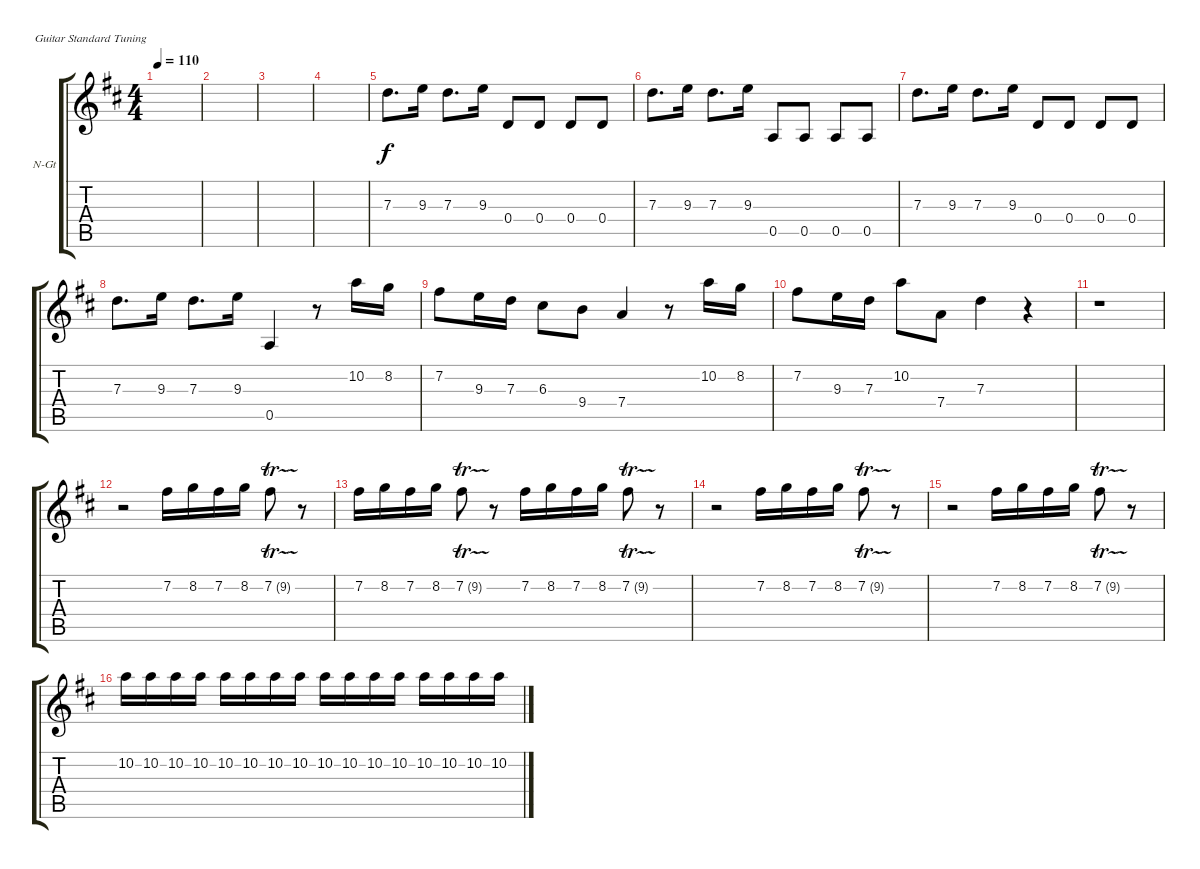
\defaultSystemsLayout 4
\bracketExtendMode groupsimilarinstruments
\firstSystemTrackNameOrientation horizontal
\otherSystemsTrackNameOrientation horizontal
\track ("Violin" "N-Gt") {instrument acousticguitarnylon}
\staff {score tabs}
\tuning (E4 B3 G3 D3 A2 E2)
\ts (4 4)
\tempo 110
\clef g2
\scale
0.333333
\ks d
|
\scale
0.333333 |
\scale
0.333333 |
\scale
0.333333 |
\scale
0.333333 7.3.8{d} 9.3.16 7.3.8{d} 9.3.16 0.4.8 0.4.8 0.4.8 0.4.8 |
\scale
0.333333 7.3.8{d} 9.3.16 7.3.8{d} 9.3.16 0.5.8 0.5.8 0.5.8 0.5.8 |
\scale
0.333333 7.3.8{d} 9.3.16 7.3.8{d} 9.3.16 0.4.8 0.4.8 0.4.8 0.4.8 |
\scale
0.333333 7.3.8{d} 9.3.16 7.3.8{d} 9.3.16 0.5.4 r.8 10.2.16 8.2.16 |
\scale
0.333333 7.2.8 9.3.16 7.3.16 6.3.8 9.4.8 7.4.4 r.8 10.2.16 8.2.16 |
\scale
0.333333 7.2.8 9.3.16 7.3.16 10.2.8 7.4.8 7.3.4 r.4 |
\scale
0.333333 r.1 |
\scale
0.333333 r.2 7.2.16 8.2.16 7.2.16 8.2.16 7.2{tr (9 16)}.8 r.8 |
\scale
0.333333 7.2.16 8.2.16 7.2.16 8.2.16 7.2{tr (9 16)}.8 r.8 7.2.16 8.2.16 7.2.16 8.2.16 7.2{tr (9 16)}.8 r.8 |
\scale
0.333333 r.2 7.2.16 8.2.16 7.2.16 8.2.16 7.2{tr (9 16)}.8 r.8 |
\scale
0.333333 r.2 7.2.16 8.2.16 7.2.16 8.2.16 7.2{tr (9 16)}.8 r.8 |
\scale
0.333333 10.2.16 10.2.16 10.2.16 10.2.16 10.2.16 10.2.16 10.2.16 10.2.16 10.2.16 10.2.16 10.2.16 10.2.16 10.2.16 10.2.16 10.2.16 10.2.16
